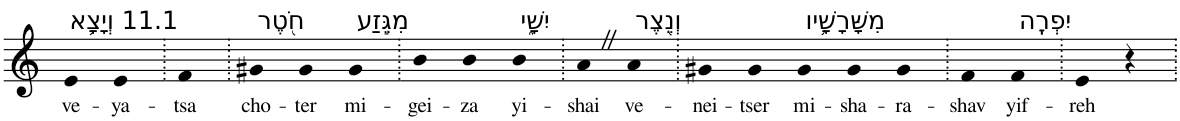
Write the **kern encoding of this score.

**kern	**text
*part1	*part1
*staff1	*staff1
*I"Piano	*
*I'Pno	*
*clefG2	*
*k[]	*
=1	=1
!LO:TX:a:t=11.1 וְיָצָ֥א	!
!	!LO:LY:b
4e	ve-
!	!LO:LY:b
4e	-ya-
=2.	=2.
!	!LO:LY:b
4f	-tsa
=3.	=3.
!LO:TX:a:t=חֹ֖טֶר	!
!	!LO:LY:b
4g#X	cho-
!	!LO:LY:b
4g#	-ter
!LO:TX:a:t=מִגֵּ֣זַע	!
!	!LO:LY:b
4g#	mi-
=4.	=4.
!	!LO:LY:b
4b	-gei-
!	!LO:LY:b
4b	-za
!LO:TX:a:t=יִשָׁ֑י	!
!	!LO:LY:b
4b	yi-
=5.	=5.
!	!LO:LY:b
4aZ	-shai
!LO:TX:a:t=וְנֵ֖צֶר	!
!	!LO:LY:b
4a	ve-
=6.	=6.
!	!LO:LY:b
4g#X	-nei-
!	!LO:LY:b
4g#	-tser
!LO:TX:a:t=מִשָּׁרָשָׁ֥יו	!
!	!LO:LY:b
4g#	mi-
!	!LO:LY:b
4g#	-sha-
!	!LO:LY:b
4g#	-ra-
=7.	=7.
!	!LO:LY:b
4f	-shav
!LO:TX:a:t=יִפְרֶֽה	!
!	!LO:LY:b
4f	yif-
=8.	=8.
!	!LO:LY:b
4e	-reh
4r	.
=.	=.
*-	*-
